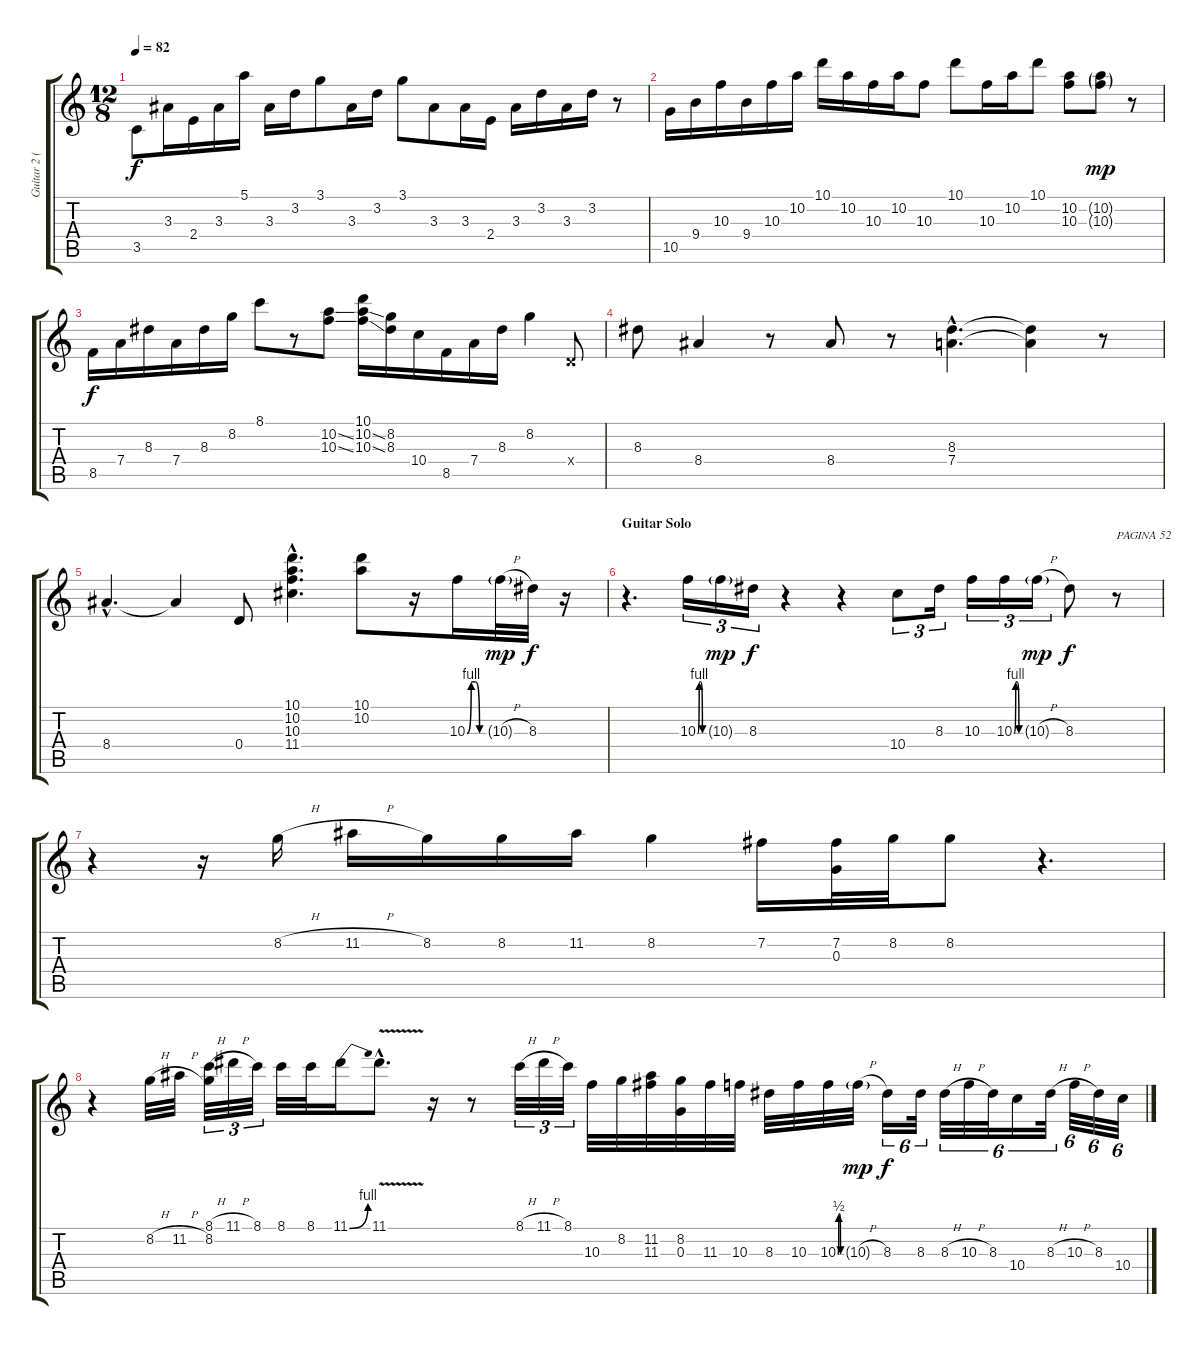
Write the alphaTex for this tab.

\track ("Guitar 2 (Rythm/Backing)" "Guitar 2 (") {instrument distortionguitar}
\staff {score tabs}
\tuning (E4 B3 G3 D3 A2 E2) {hide}
\ts (12 8)
\tempo 82
\clef g2
\ks c
3.5.8{dy f} 3.3.16 2.4.16 3.3.16 5.1.16 3.3.16 3.2.16 3.1.8 3.3.16 3.2.16 3.1.8 3.3.8 3.3.16 2.4.16 3.3.16 3.2.16 3.3.16 3.2.16 r.8 |
10.5.16 9.4.16 10.3.16 9.4.16 10.3.16 10.2.16 10.1.16 10.2.16 10.3.16 10.2.16 10.3.8 10.1.8 10.3.16 10.2.16 10.1.8 (10.2 10.3).8 (10.2{g} 10.3{g}).8{dy mp} r.8 |
8.5.16{dy f} 7.4.16 8.3.16 7.4.16 8.3.16 8.2.16 8.1.8 r.8 (10.2{ss} 10.3{ss}).8 (10.1 10.2{ss} 10.3{ss}).16 (8.2 8.3).16 10.4.16 8.5.16 7.4.16 8.3.16 8.2.4 0.4{x}.8 |
8.3.8 8.4.4 r.8 8.4.8 r.8 (8.3{hac} 7.4{hac}).4{d} (8.3{t} 7.4{t}).4 r.8 |
8.4{hac}.4{d} 8.4{t}.4 0.4.8 (10.1{hac} 10.2{hac} 10.3{hac} 11.4{hac}).4{d} (10.1 10.2).8 r.16 10.3{be (custom 0 0 15 4 30 4 45 0 60 0)}.16 10.3{h g}.32{dy mp} 8.3.32{dy f} r.16 |
\section ("" "Guitar Solo")
r.4{d} 10.3{be (custom 0 0 15 4 30 4 45 0 60 0)}.16{tu (3 2)} 10.3{g}.16{tu (3 2) dy mp} 8.3.16{tu (3 2) dy f} r.4 r.4 10.4.8{tu (3 2)} 8.3.16{tu (3 2)} 10.3.16{tu (3 2)} 10.3{be (custom 0 0 15 4 30 4 45 0 60 0)}.16{tu (3 2)} 10.3{h g}.16{tu (3 2) dy mp} 8.3.8{dy f} r.8{txt "PAGINA 52"} |
r.4 r.16 8.2{h}.16 11.2{h}.16 8.2.16 8.2.16 11.2.16 8.2.4 7.2.16 (7.2 0.3).32 8.2.32 8.2.8 r.4{d} |
r.4 8.2{h}.32 11.2{h}.32 (8.1{h} 8.2).32{tu (3 2)} 11.1{h}.32{tu (3 2)} 8.1.32{tu (3 2)} 8.1.32 8.1.32 11.1{be (bend 0 0 60 4)}.16 11.1{v hac}.8{d} r.16 r.8 8.1{h}.32{tu (3 2)} 11.1{h}.32{tu (3 2)} 8.1.32{tu (3 2)} 10.3.32 8.2.32 (11.2 11.3).32 (8.2 0.3).32 11.3.32 10.3.32 8.3.32 10.3.32 10.3{be (custom 0 0 15 2 30 2 45 0 60 0)}.32 10.3{h g}.32{dy mp} 8.3.16{tu (6 4) dy f} 8.3.32{tu (6 4)} 8.3{h}.32{tu (6 4)} 10.3{h}.32{tu (6 4)} 8.3.32{tu (6 4)} 10.4.16{tu (6 4)} 8.3{h}.32{tu (6 4)} 10.3{h}.32{tu (6 4)} 8.3.32{tu (6 4)} 10.4.32{tu (6 4)}
